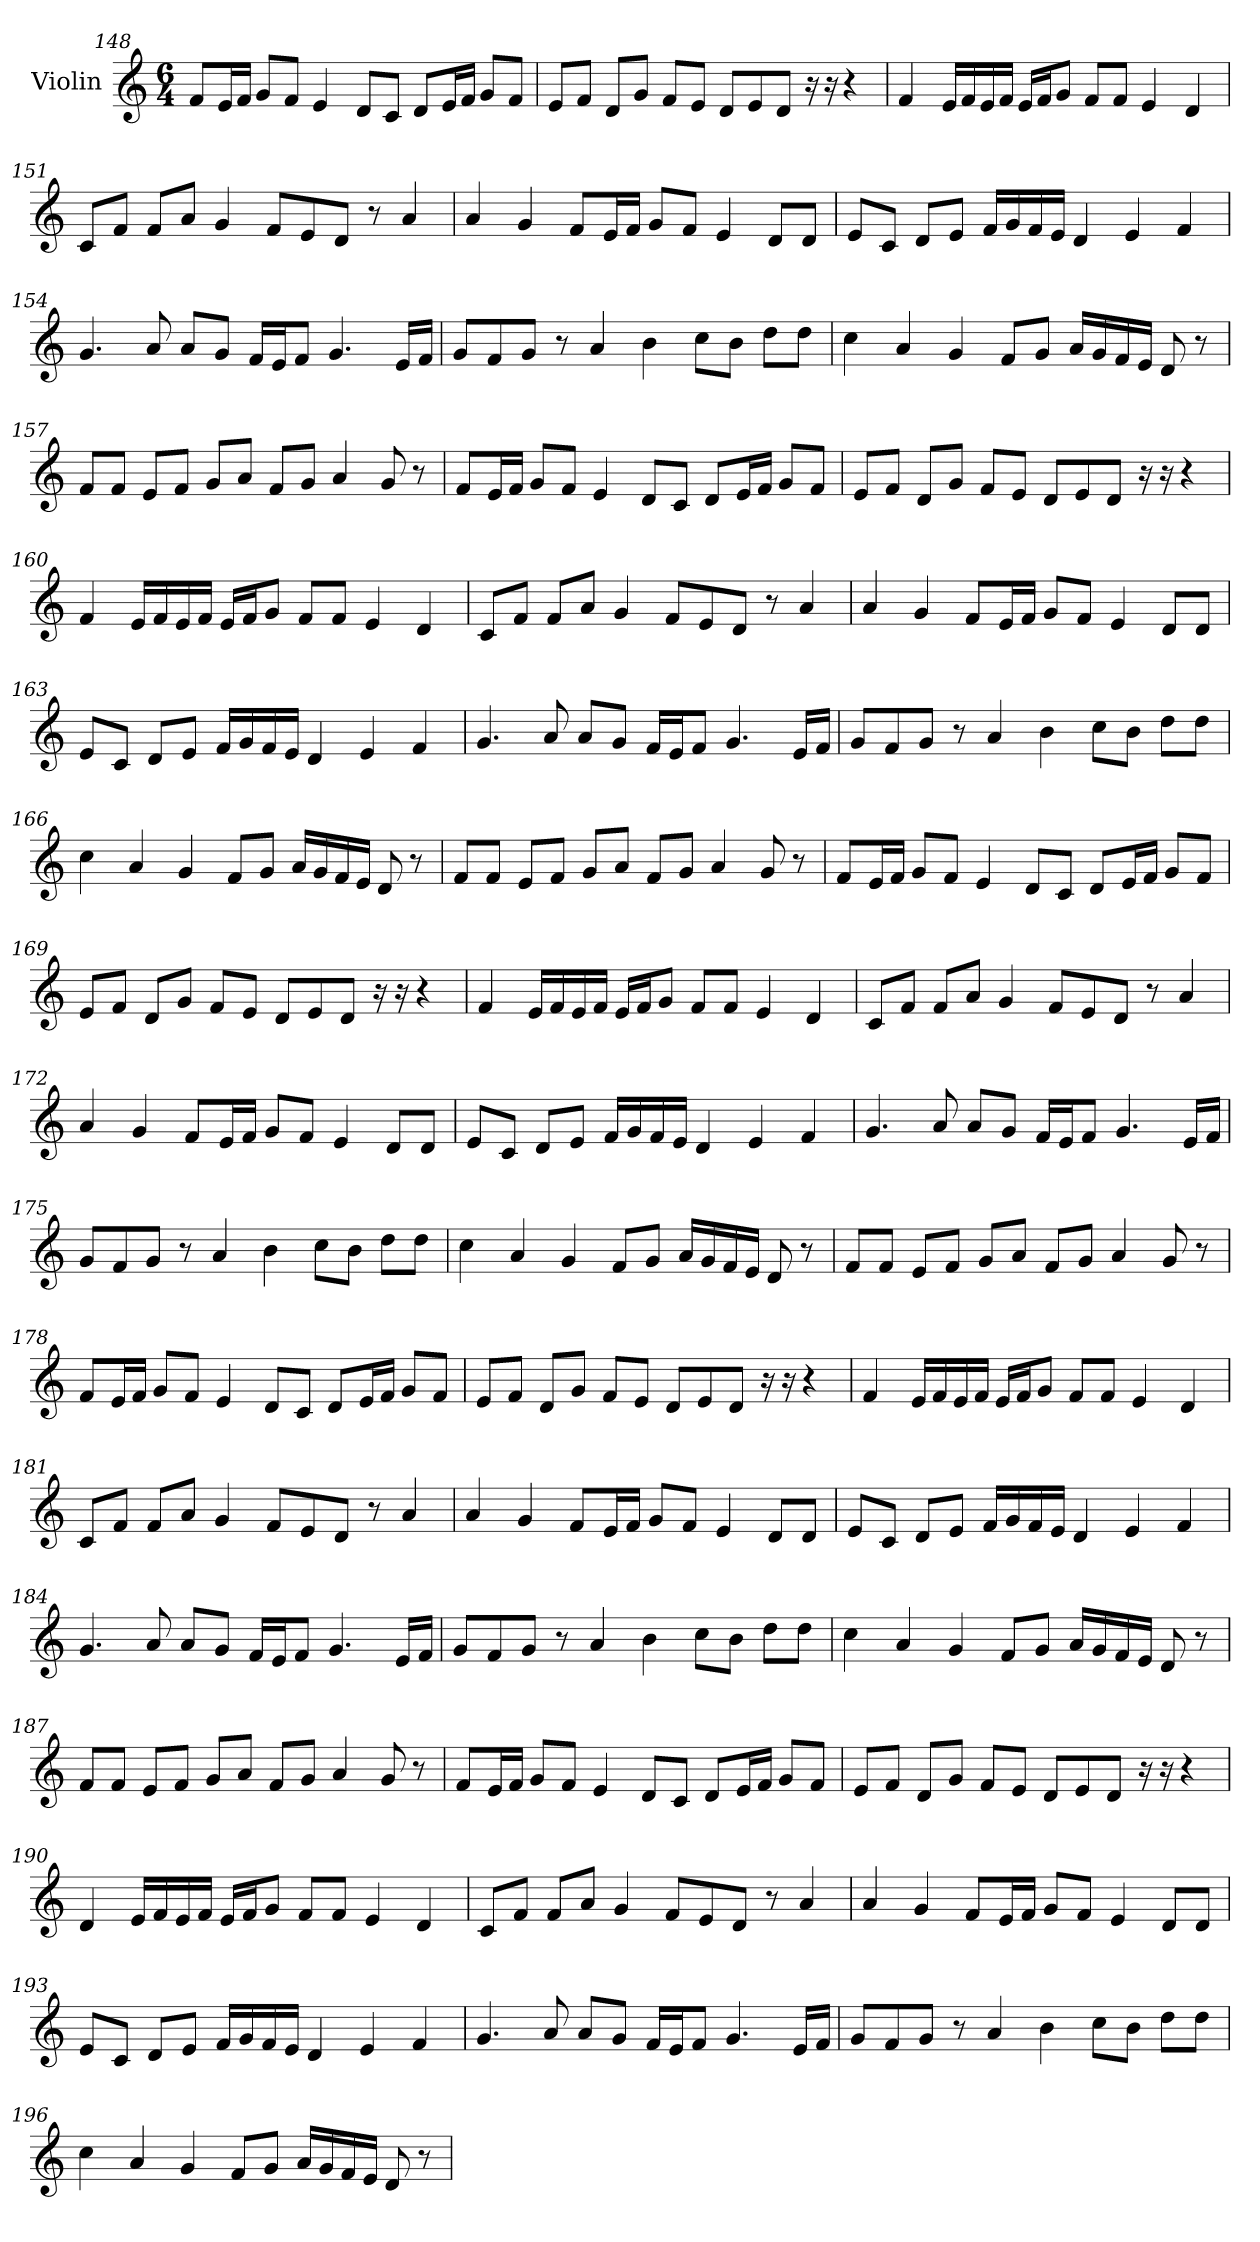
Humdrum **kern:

**kern
*part1
*staff1
*I"Violin
!!LO:LB:g=z
*clefG2
*k[]
*C:
*M6/4
=148
8f/L
16e/L
16f/JJ
8g/L
8f/J
4e/
8d/L
8c/J
8d/L
16e/L
16f/JJ
8g/L
8f/J
=149
8e/L
8f/J
8d/L
8g/J
8f/L
8e/J
8d/L
8e/
8d/J
16r
16r
4r
=150
4f/
16e/LL
16f/
16e/
16f/JJ
16e/LL
16f/J
8g/J
8f/L
8f/J
4e/
4d/
!!LO:LB:g=z
=151
8c/L
8f/J
8f/L
8a/J
4g/
8f/L
8e/
8d/J
8r
4a/
=152
4a/
4g/
8f/L
16e/L
16f/JJ
8g/L
8f/J
4e/
8d/L
8d/J
=153
8e/L
8c/J
8d/L
8e/J
16f/LL
16g/
16f/
16e/JJ
4d/
4e/
4f/
!!LO:LB:g=z
=154
4.g/
8a/
8a/L
8g/J
16f/LL
16e/J
8f/J
4.g/
16e/LL
16f/JJ
=155
8g/L
8f/
8g/J
8r
4a/
4b\
8cc\L
8b\J
8dd\L
8dd\J
=156
4cc\
4a/
4g/
8f/L
8g/J
16a/LL
16g/
16f/
16e/JJ
8d/
8r
!!LO:PB:g=z
=157
8f/L
8f/J
8e/L
8f/J
8g/L
8a/J
8f/L
8g/J
4a/
8g/
8r
=158
8f/L
16e/L
16f/JJ
8g/L
8f/J
4e/
8d/L
8c/J
8d/L
16e/L
16f/JJ
8g/L
8f/J
=159
8e/L
8f/J
8d/L
8g/J
8f/L
8e/J
8d/L
8e/
8d/J
16r
16r
4r
!!LO:LB:g=z
=160
4f/
16e/LL
16f/
16e/
16f/JJ
16e/LL
16f/J
8g/J
8f/L
8f/J
4e/
4d/
=161
8c/L
8f/J
8f/L
8a/J
4g/
8f/L
8e/
8d/J
8r
4a/
=162
4a/
4g/
8f/L
16e/L
16f/JJ
8g/L
8f/J
4e/
8d/L
8d/J
!!LO:LB:g=z
=163
8e/L
8c/J
8d/L
8e/J
16f/LL
16g/
16f/
16e/JJ
4d/
4e/
4f/
=164
4.g/
8a/
8a/L
8g/J
16f/LL
16e/J
8f/J
4.g/
16e/LL
16f/JJ
=165
8g/L
8f/
8g/J
8r
4a/
4b\
8cc\L
8b\J
8dd\L
8dd\J
!!LO:LB:g=z
=166
4cc\
4a/
4g/
8f/L
8g/J
16a/LL
16g/
16f/
16e/JJ
8d/
8r
=167
8f/L
8f/J
8e/L
8f/J
8g/L
8a/J
8f/L
8g/J
4a/
8g/
8r
=168
8f/L
16e/L
16f/JJ
8g/L
8f/J
4e/
8d/L
8c/J
8d/L
16e/L
16f/JJ
8g/L
8f/J
!!LO:LB:g=z
=169
8e/L
8f/J
8d/L
8g/J
8f/L
8e/J
8d/L
8e/
8d/J
16r
16r
4r
=170
4f/
16e/LL
16f/
16e/
16f/JJ
16e/LL
16f/J
8g/J
8f/L
8f/J
4e/
4d/
=171
8c/L
8f/J
8f/L
8a/J
4g/
8f/L
8e/
8d/J
8r
4a/
!!LO:LB:g=z
=172
4a/
4g/
8f/L
16e/L
16f/JJ
8g/L
8f/J
4e/
8d/L
8d/J
=173
8e/L
8c/J
8d/L
8e/J
16f/LL
16g/
16f/
16e/JJ
4d/
4e/
4f/
=174
4.g/
8a/
8a/L
8g/J
16f/LL
16e/J
8f/J
4.g/
16e/LL
16f/JJ
!!LO:LB:g=z
=175
8g/L
8f/
8g/J
8r
4a/
4b\
8cc\L
8b\J
8dd\L
8dd\J
=176
4cc\
4a/
4g/
8f/L
8g/J
16a/LL
16g/
16f/
16e/JJ
8d/
8r
=177
8f/L
8f/J
8e/L
8f/J
8g/L
8a/J
8f/L
8g/J
4a/
8g/
8r
!!LO:LB:g=z
=178
8f/L
16e/L
16f/JJ
8g/L
8f/J
4e/
8d/L
8c/J
8d/L
16e/L
16f/JJ
8g/L
8f/J
=179
8e/L
8f/J
8d/L
8g/J
8f/L
8e/J
8d/L
8e/
8d/J
16r
16r
4r
=180
4f/
16e/LL
16f/
16e/
16f/JJ
16e/LL
16f/J
8g/J
8f/L
8f/J
4e/
4d/
!!LO:PB:g=z
=181
8c/L
8f/J
8f/L
8a/J
4g/
8f/L
8e/
8d/J
8r
4a/
=182
4a/
4g/
8f/L
16e/L
16f/JJ
8g/L
8f/J
4e/
8d/L
8d/J
=183
8e/L
8c/J
8d/L
8e/J
16f/LL
16g/
16f/
16e/JJ
4d/
4e/
4f/
!!LO:LB:g=z
=184
4.g/
8a/
8a/L
8g/J
16f/LL
16e/J
8f/J
4.g/
16e/LL
16f/JJ
=185
8g/L
8f/
8g/J
8r
4a/
4b\
8cc\L
8b\J
8dd\L
8dd\J
=186
4cc\
4a/
4g/
8f/L
8g/J
16a/LL
16g/
16f/
16e/JJ
8d/
8r
!!LO:LB:g=z
=187
8f/L
8f/J
8e/L
8f/J
8g/L
8a/J
8f/L
8g/J
4a/
8g/
8r
=188
8f/L
16e/L
16f/JJ
8g/L
8f/J
4e/
8d/L
8c/J
8d/L
16e/L
16f/JJ
8g/L
8f/J
=189
8e/L
8f/J
8d/L
8g/J
8f/L
8e/J
8d/L
8e/
8d/J
16r
16r
4r
!!LO:LB:g=z
=190
4d/
16e/LL
16f/
16e/
16f/JJ
16e/LL
16f/J
8g/J
8f/L
8f/J
4e/
4d/
=191
8c/L
8f/J
8f/L
8a/J
4g/
8f/L
8e/
8d/J
8r
4a/
=192
4a/
4g/
8f/L
16e/L
16f/JJ
8g/L
8f/J
4e/
8d/L
8d/J
!!LO:LB:g=z
=193
8e/L
8c/J
8d/L
8e/J
16f/LL
16g/
16f/
16e/JJ
4d/
4e/
4f/
=194
4.g/
8a/
8a/L
8g/J
16f/LL
16e/J
8f/J
4.g/
16e/LL
16f/JJ
=195
8g/L
8f/
8g/J
8r
4a/
4b\
8cc\L
8b\J
8dd\L
8dd\J
!!LO:LB:g=z
=196
4cc\
4a/
4g/
8f/L
8g/J
16a/LL
16g/
16f/
16e/JJ
8d/
8r
=
*-
